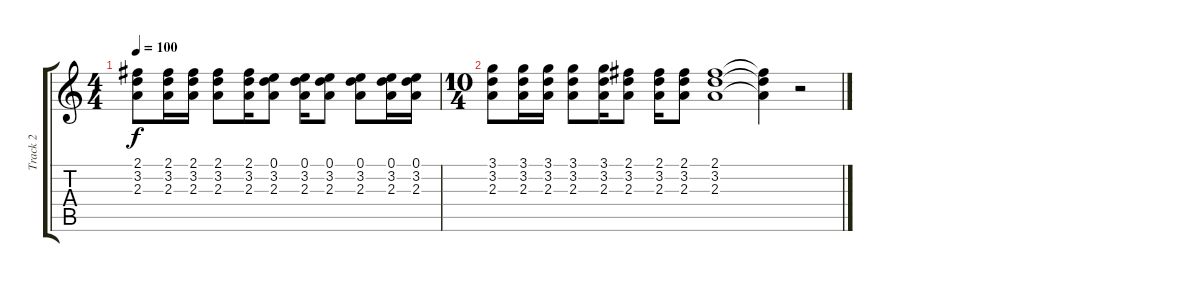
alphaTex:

\track ("Track 2" "Track 2") {instrument overdrivenguitar}
\staff {score tabs}
\tuning (E4 B3 G3 D3 A2 E2) {hide}
\ts (4 4)
\tempo 100
\clef g2
\ks c
(2.1 3.2 2.3).8{dy f} (2.1 3.2 2.3).16 (2.1 3.2 2.3).16 (2.1 3.2 2.3).8 (2.1 3.2 2.3).16 (0.1 3.2 2.3).8 (0.1 3.2 2.3).16 (0.1 3.2 2.3).8 (0.1 3.2 2.3).8 (0.1 3.2 2.3).16 (0.1 3.2 2.3).16 |
\ts (10 4)
(3.1 3.2 2.3).8 (3.1 3.2 2.3).16 (3.1 3.2 2.3).16 (3.1 3.2 2.3).8 (3.1 3.2 2.3).16 (2.1 3.2 2.3).8 (2.1 3.2 2.3).16 (2.1 3.2 2.3).8 (2.1 3.2 2.3).1 (2.1{t} 3.2{t} 2.3{t}).4 r.2
